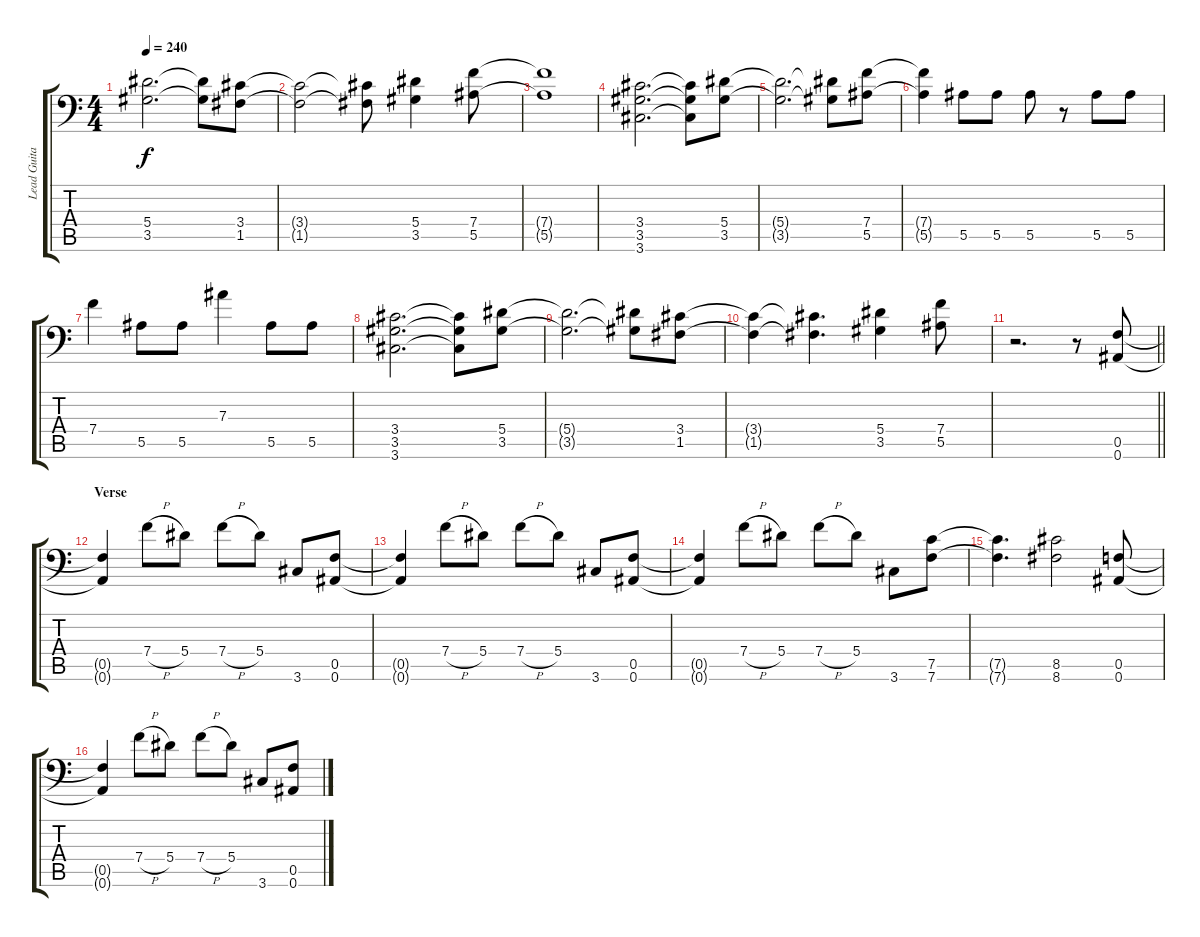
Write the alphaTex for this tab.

\track ("Lead Guitar" "Lead Guita") {instrument distortionguitar}
\staff {score tabs}
\tuning (C4 G3 Eb3 Bb2 F2 Bb1) {hide}
\ts (4 4)
\tempo 240
\clef f4
\ks c
(5.4{t} 3.5{t}).2{d dy f} (5.4{t} 3.5{t}).8 (3.4 1.5).8 |
(3.4{t} 1.5{t}).2 (3.4{t} 1.5{t}).8 (5.4 3.5).4 (7.4 5.5).8 |
(7.4{t} 5.5{t}).1 |
(3.4 3.5 3.6).2{d} (3.4{t} 3.5{t} 3.6{t}).8 (5.4 3.5).8 |
(5.4{t} 3.5{t}).2{d} (5.4{t} 3.5{t}).8 (7.4 5.5).8 |
(7.4{t} 5.5{t}).4 5.5.8 5.5.8 5.5.8 r.8 5.5.8 5.5.8 |
7.4.4 5.5.8 5.5.8 7.3.4 5.5.8 5.5.8 |
(3.4 3.5 3.6).2{d} (3.4{t} 3.5{t} 3.6{t}).8 (5.4 3.5).8 |
(5.4{t} 3.5{t}).2{d} (5.4{t} 3.5{t}).8 (3.4 1.5).8 |
(3.4{t} 1.5{t}).4 (3.4{t} 1.5{t}).4{d} (5.4 3.5).4 (7.4 5.5).8 |
\barLineRight lightlight
r.2{d} r.8 (0.5 0.6).8 |
\section ("" "Verse")
(0.5{t} 0.6{t}).4 7.4{h}.8 5.4.8 7.4{h}.8 5.4.8 3.6.8 (0.5 0.6).8 |
(0.5{t} 0.6{t}).4 7.4{h}.8 5.4.8 7.4{h}.8 5.4.8 3.6.8 (0.5 0.6).8 |
(0.5{t} 0.6{t}).4 7.4{h}.8 5.4.8 7.4{h}.8 5.4.8 3.6.8 (7.5 7.6).8 |
(7.5{t} 7.6{t}).4{d} (8.5 8.6).2 (0.5 0.6).8 |
(0.5{t} 0.6{t}).4 7.4{h}.8 5.4.8 7.4{h}.8 5.4.8 3.6.8 (0.5 0.6).8
